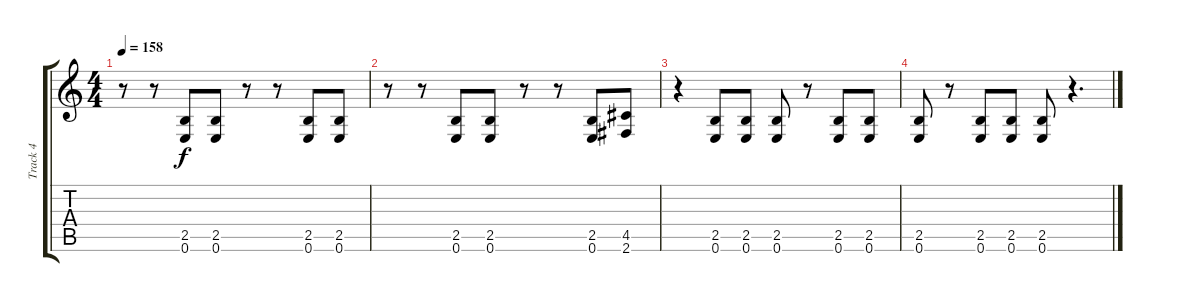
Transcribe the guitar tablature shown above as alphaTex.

\track ("Track 4" "Track 4") {instrument distortionguitar}
\staff {score tabs}
\tuning (E4 B3 G3 D3 A2 E2) {hide}
\ts (4 4)
\tempo 158
\clef g2
\ks c
r.8{dy f} r.8 (2.5 0.6).8 (2.5 0.6).8 r.8 r.8 (2.5 0.6).8 (2.5 0.6).8 |
r.8 r.8 (2.5 0.6).8 (2.5 0.6).8 r.8 r.8 (2.5 0.6).8 (4.5 2.6).8 |
r.4 (2.5 0.6).8 (2.5 0.6).8 (2.5 0.6).8 r.8 (2.5 0.6).8 (2.5 0.6).8 |
(2.5 0.6).8 r.8 (2.5 0.6).8 (2.5 0.6).8 (2.5 0.6).8 r.4{d}
